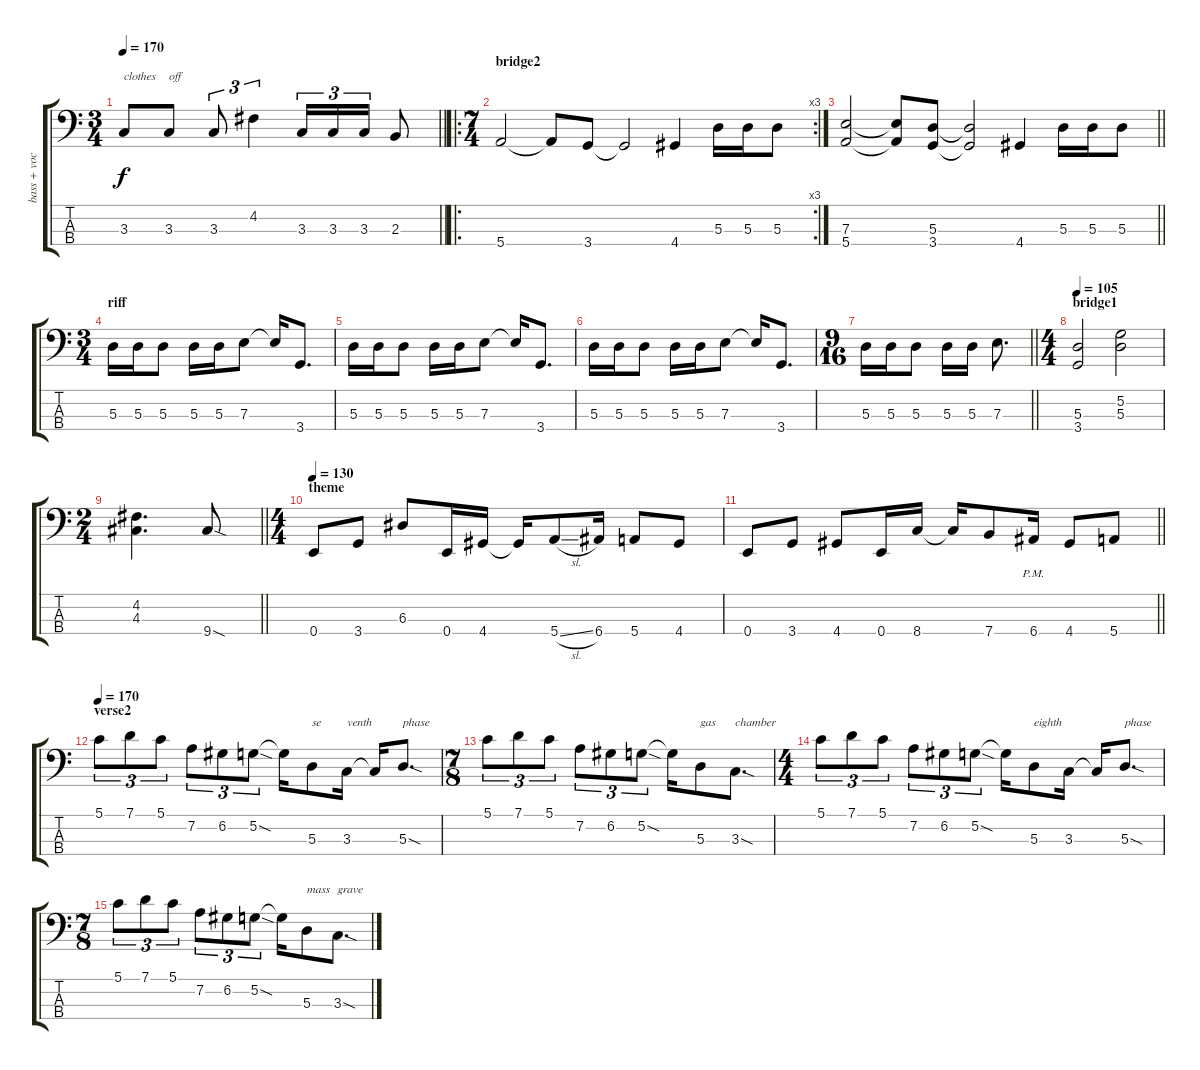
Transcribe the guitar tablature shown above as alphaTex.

\track ("bass + vocals (tuomo)" "bass + voc") {instrument electricbasspick}
\staff {score tabs}
\tuning (G2 D2 A1 E1) {hide}
\ts (3 4)
\tempo 170
\clef f4
\barLineRight lightlight
\ks c
3.3.8{txt "clothes" dy f} 3.3.8{txt "off"} 3.3.8{tu (3 2)} 4.2.4{tu (3 2)} 3.3.16{tu (3 2)} 3.3.16{tu (3 2)} 3.3.16{tu (3 2)} 2.3.8 |
\ro
\rc 3
\ts (7 4)
\section ("" "bridge2")
5.4.2 5.4{t}.8 3.4.8 3.4{t}.2 4.4.4 5.3.16 5.3.16 5.3.8 |
\barLineRight lightlight
(7.3 5.4).2 (7.3{t} 5.4{t}).8 (5.3 3.4).8 (5.3{t} 3.4{t}).2 4.4.4 5.3.16 5.3.16 5.3.8 |
\ts (3 4)
\section ("" "riff")
5.3.16 5.3.16 5.3.8 5.3.16 5.3.16 7.3.8 7.3{t}.16 3.4.8{d} |
5.3.16 5.3.16 5.3.8 5.3.16 5.3.16 7.3.8 7.3{t}.16 3.4.8{d} |
5.3.16 5.3.16 5.3.8 5.3.16 5.3.16 7.3.8 7.3{t}.16 3.4.8{d} |
\ts (9 16)
\barLineRight lightlight
5.3.16 5.3.16 5.3.8 5.3.16 5.3.16 7.3.8{d} |
\ts (4 4)
\section ("" "bridge1")
\tempo 105
(5.3 3.4).2 (5.2 5.3).2 |
\ts (2 4)
\barLineRight lightlight
(4.2 4.3).4{d} 9.4{sod}.8 |
\ts (4 4)
\section ("" "theme")
\tempo 130
0.4.8 3.4.8 6.3.8 0.4.16 4.4.16 4.4{t}.16 5.4{sl}.8 6.4.16 5.4.8 4.4.8 |
\barLineRight lightlight
0.4.8 3.4.8 4.4.8 0.4.16 8.4.16 8.4{t}.16 7.4.8 6.4{pm}.16 4.4.8 5.4.8 |
\section ("" "verse2")
\tempo 170
5.1.8{tu (3 2)} 7.1.8{tu (3 2)} 5.1.8{tu (3 2)} 7.2.8{tu (3 2)} 6.2.8{tu (3 2)} 5.2{sod}.8{tu (3 2)} 5.2{t}.16 5.3.8{txt "se"} 3.3.16{txt "venth"} 3.3{t}.16 5.3{sod}.8{d txt "phase"} |
\ts (7 8)
5.1.8{tu (3 2)} 7.1.8{tu (3 2)} 5.1.8{tu (3 2)} 7.2.8{tu (3 2)} 6.2.8{tu (3 2)} 5.2{sod}.8{tu (3 2)} 5.2{t}.16 5.3.8{txt "gas"} 3.3{sod}.8{d txt "chamber"} |
\ts (4 4)
5.1.8{tu (3 2)} 7.1.8{tu (3 2)} 5.1.8{tu (3 2)} 7.2.8{tu (3 2)} 6.2.8{tu (3 2)} 5.2{sod}.8{tu (3 2)} 5.2{t}.16 5.3.8{txt "eighth"} 3.3.16 3.3{t}.16 5.3{sod}.8{d txt "phase"} |
\ts (7 8)
5.1.8{tu (3 2)} 7.1.8{tu (3 2)} 5.1.8{tu (3 2)} 7.2.8{tu (3 2)} 6.2.8{tu (3 2)} 5.2{sod}.8{tu (3 2)} 5.2{t}.16 5.3.8{txt "mass"} 3.3{sod}.8{d txt "grave"}
